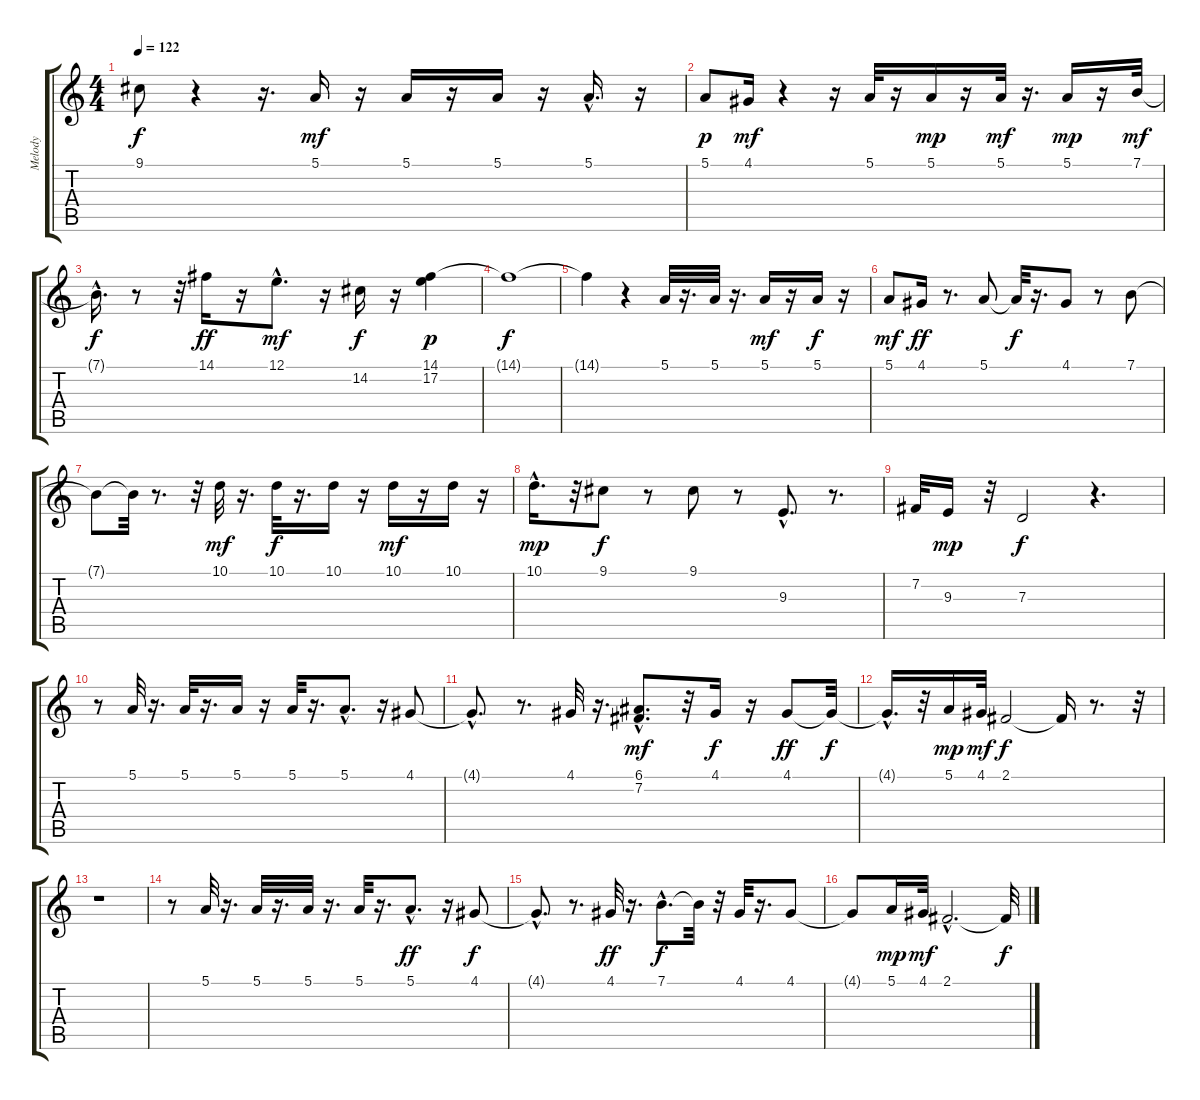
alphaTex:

\track ("Melody" "Melody") {instrument panflute}
\staff {score tabs}
\tuning (E4 B3 G3 D3 A2 E2) {hide}
\ts (4 4)
\tempo 122
\clef g2
\ks c
9.1{t}.8{dy f} r.4 r.16{d} 5.1.16{dy mf} r.16 5.1.16 r.16 5.1.16 r.16 5.1{hac}.16{d} r.16 |
5.1.8{dy p} 4.1.16{dy mf} r.4 r.16 5.1.32 r.16 5.1.16{dy mp} r.16 5.1.32{dy mf} r.16{d} 5.1.16{dy mp} r.16 7.1.32{dy mf} |
7.1{hac t}.16{d dy f} r.8 r.32 14.1.16{dy ff} r.16 12.1{hac}.8{d dy mf} r.16 14.2.16{dy f} r.16 (14.1 17.2).4{dy p} |
14.1{t}.1{dy f} |
14.1{t}.4 r.4 5.1.32 r.16{d} 5.1.32 r.16{d} 5.1.16{dy mf} r.16 5.1.16{dy f} r.16 |
5.1.8{dy mf} 4.1.16{dy ff} r.8{d} 5.1.8 5.1{t}.32{dy f} r.16{d} 4.1.8 r.8 7.1.8 |
7.1{t}.8 7.1{t}.32 r.8{d} r.32 10.1.32{dy mf} r.16{d} 10.1.32{dy f} r.16{d} 10.1.16 r.16 10.1.16{dy mf} r.16 10.1.16 r.16 |
10.1{hac}.16{d dy mp} r.32 9.1.8{dy f} r.8 9.1.8 r.8 9.3{hac}.8{d} r.8{d} |
7.2.32 9.3.16{dy mp} r.32 7.3.2{dy f} r.4{d} |
r.8 5.1.32 r.16{d} 5.1.32 r.16{d} 5.1.16 r.16 5.1.32 r.16{d} 5.1{hac}.8{d} r.16 4.1.8 |
4.1{hac t}.8{d} r.8{d} 4.1.32 r.16{d} (6.1 7.2{hac}).8{d dy mf} r.32 4.1.16{dy f} r.16 4.1.8{dy ff} 4.1{t}.32{dy f} |
4.1{hac t}.16{d} r.32 5.1.16{dy mp} 4.1.32{dy mf} 2.1.2{dy f} 2.1{t}.16 r.8{d} r.32 |
r.1 |
r.8 5.1.32 r.16{d} 5.1.32 r.16{d} 5.1.32 r.16{d} 5.1.32 r.16{d} 5.1{hac}.8{d dy ff} r.16 4.1.8{dy f} |
4.1{hac t}.8{d} r.8{d} 4.1.32{dy ff} r.16{d} 7.1{hac}.8{d dy f} 7.1{t}.32 r.32 4.1.32 r.16{d} 4.1.8 |
4.1{t}.8 5.1.16{dy mp} 4.1.32{dy mf} 2.1{hac}.2{d} 2.1{t}.32{dy f}
